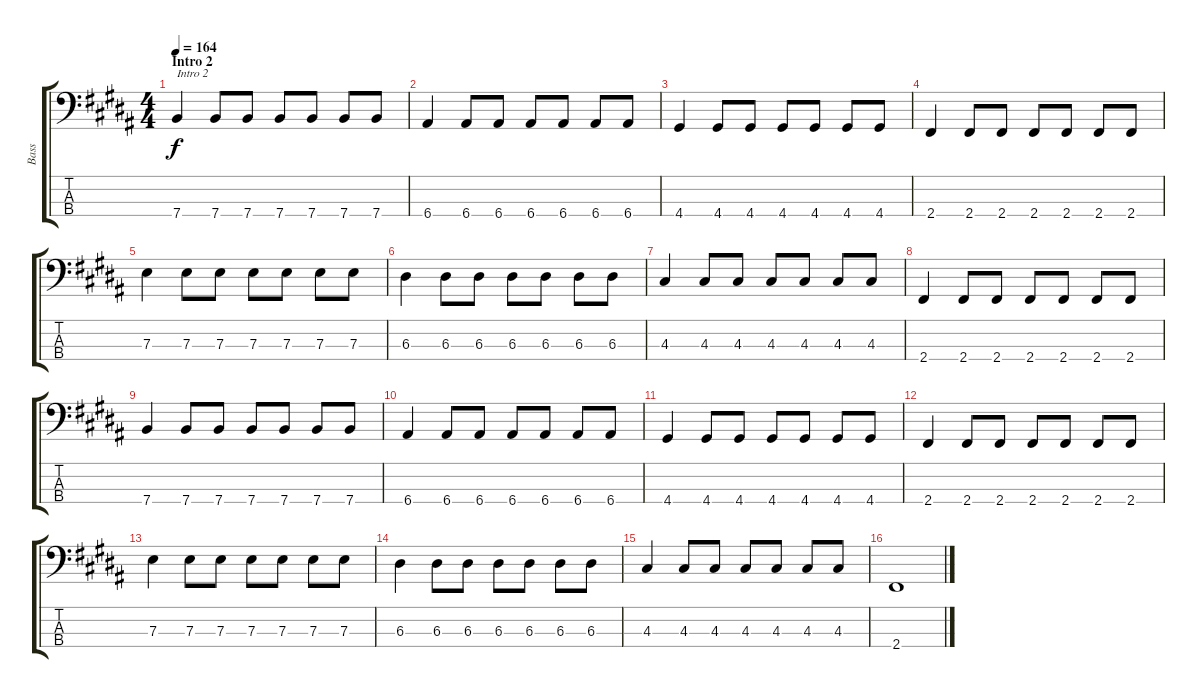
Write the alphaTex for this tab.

\track ("Bass" "Bass") {instrument electricbasspick}
\staff {score tabs}
\tuning (G2 D2 A1 E1) {hide}
\ts (4 4)
\section ("" "Intro 2")
\tempo 164
\clef f4
\ks b
7.4.4{txt "Intro 2" dy f} 7.4.8 7.4.8 7.4.8 7.4.8 7.4.8 7.4.8 |
6.4.4 6.4.8 6.4.8 6.4.8 6.4.8 6.4.8 6.4.8 |
4.4.4 4.4.8 4.4.8 4.4.8 4.4.8 4.4.8 4.4.8 |
2.4.4 2.4.8 2.4.8 2.4.8 2.4.8 2.4.8 2.4.8 |
7.3.4 7.3.8 7.3.8 7.3.8 7.3.8 7.3.8 7.3.8 |
6.3.4 6.3.8 6.3.8 6.3.8 6.3.8 6.3.8 6.3.8 |
4.3.4 4.3.8 4.3.8 4.3.8 4.3.8 4.3.8 4.3.8 |
2.4.4 2.4.8 2.4.8 2.4.8 2.4.8 2.4.8 2.4.8 |
7.4.4 7.4.8 7.4.8 7.4.8 7.4.8 7.4.8 7.4.8 |
6.4.4 6.4.8 6.4.8 6.4.8 6.4.8 6.4.8 6.4.8 |
4.4.4 4.4.8 4.4.8 4.4.8 4.4.8 4.4.8 4.4.8 |
2.4.4 2.4.8 2.4.8 2.4.8 2.4.8 2.4.8 2.4.8 |
7.3.4 7.3.8 7.3.8 7.3.8 7.3.8 7.3.8 7.3.8 |
6.3.4 6.3.8 6.3.8 6.3.8 6.3.8 6.3.8 6.3.8 |
4.3.4 4.3.8 4.3.8 4.3.8 4.3.8 4.3.8 4.3.8 |
2.4.1
